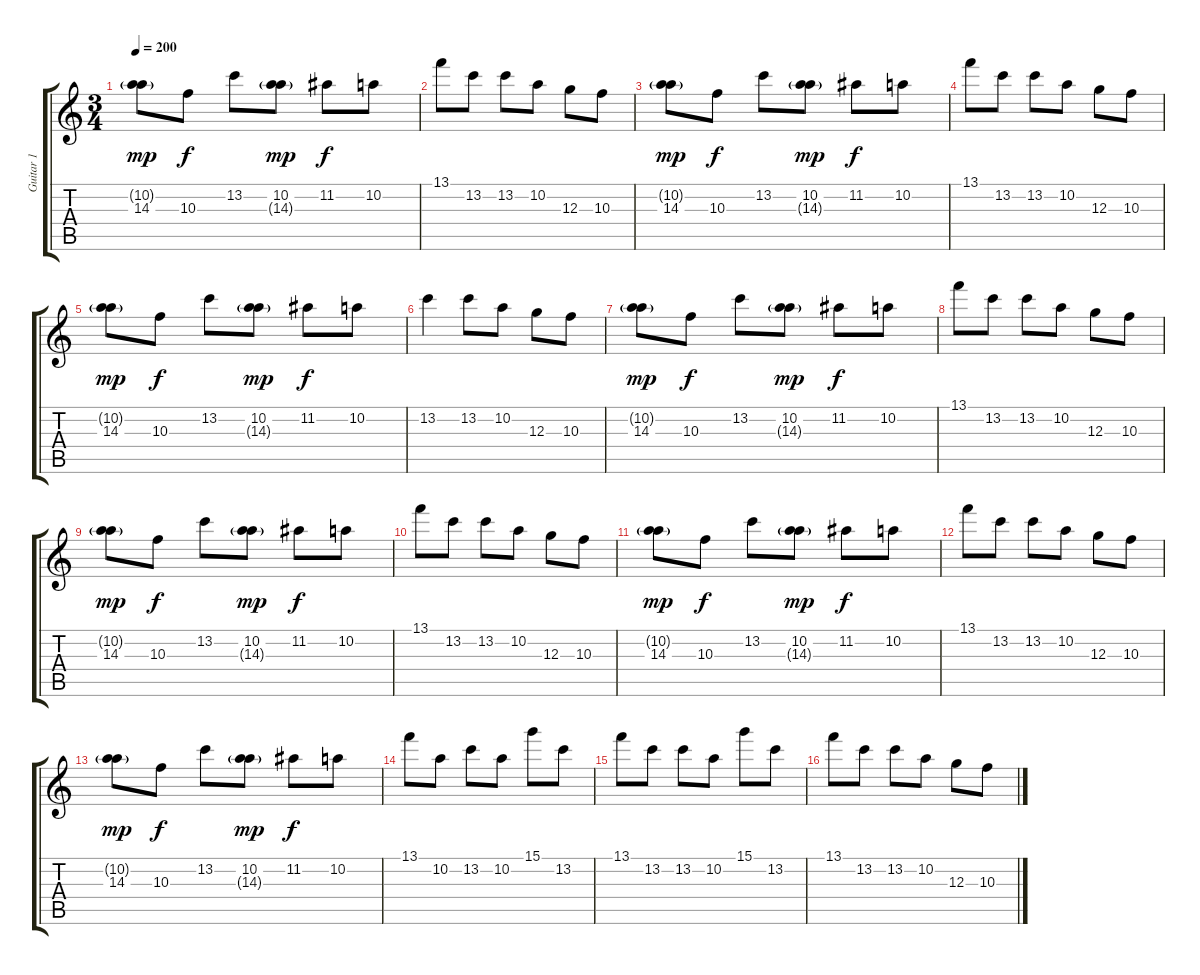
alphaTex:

\track ("Guitar 1" "Guitar 1") {instrument overdrivenguitar}
\staff {score tabs}
\tuning (E4 B3 G3 D3 A2 D2) {hide}
\ts (3 4)
\tempo 200
\clef g2
\ks c
(10.2{g} 14.3).8{dy mp} 10.3.8{dy f} 13.2.8 (10.2 14.3{g}).8{dy mp} 11.2.8{dy f} 10.2.8 |
13.1.8 13.2.8 13.2.8 10.2.8 12.3.8 10.3.8 |
(10.2{g} 14.3).8{dy mp} 10.3.8{dy f} 13.2.8 (10.2 14.3{g}).8{dy mp} 11.2.8{dy f} 10.2.8 |
13.1.8 13.2.8 13.2.8 10.2.8 12.3.8 10.3.8 |
(10.2{g} 14.3).8{dy mp} 10.3.8{dy f} 13.2.8 (10.2 14.3{g}).8{dy mp} 11.2.8{dy f} 10.2.8 |
13.2.4 13.2.8 10.2.8 12.3.8 10.3.8 |
(10.2{g} 14.3).8{dy mp} 10.3.8{dy f} 13.2.8 (10.2 14.3{g}).8{dy mp} 11.2.8{dy f} 10.2.8 |
13.1.8 13.2.8 13.2.8 10.2.8 12.3.8 10.3.8 |
(10.2{g} 14.3).8{dy mp} 10.3.8{dy f} 13.2.8 (10.2 14.3{g}).8{dy mp} 11.2.8{dy f} 10.2.8 |
13.1.8 13.2.8 13.2.8 10.2.8 12.3.8 10.3.8 |
(10.2{g} 14.3).8{dy mp} 10.3.8{dy f} 13.2.8 (10.2 14.3{g}).8{dy mp} 11.2.8{dy f} 10.2.8 |
13.1.8 13.2.8 13.2.8 10.2.8 12.3.8 10.3.8 |
(10.2{g} 14.3).8{dy mp} 10.3.8{dy f} 13.2.8 (10.2 14.3{g}).8{dy mp} 11.2.8{dy f} 10.2.8 |
13.1.8 10.2.8 13.2.8 10.2.8 15.1.8 13.2.8 |
13.1.8 13.2.8 13.2.8 10.2.8 15.1.8 13.2.8 |
13.1.8 13.2.8 13.2.8 10.2.8 12.3.8 10.3.8
